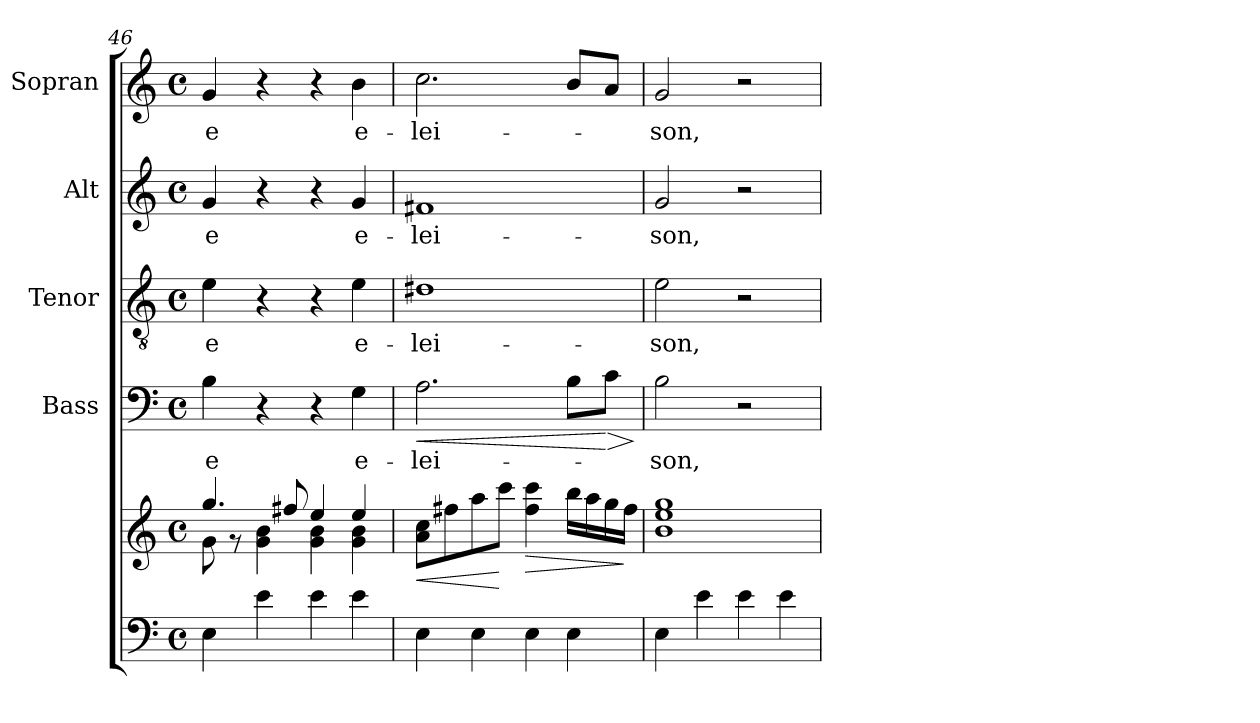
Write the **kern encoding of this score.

**kern	**kern	**dynam	**kern	**text	**dynam	**kern	**text	**kern	**text	**kern	**text
*part5	*part5	*part5	*part4	*part4	*part4	*part3	*part3	*part2	*part2	*part1	*part1
*staff6	*staff5	*staff5/6	*staff4	*staff4	*staff4	*staff3	*staff3	*staff2	*staff2	*staff1	*staff1
*	*	*	*I"Bass	*	*	*I"Tenor	*	*I"Alt	*	*I"Sopran	*
*	*	*	*I'B.	*	*	*I'T.	*	*I'A.	*	*I'S.	*
*clefF4	*clefG2	*	*clefF4	*	*	*clefGv2	*	*clefG2	*	*clefG2	*
*k[]	*k[]	*	*k[]	*	*	*k[]	*	*k[]	*	*k[]	*
*C:	*C:	*	*C:	*	*	*C:	*	*C:	*	*C:	*
*M4/4	*M4/4	*	*M4/4	*	*	*M4/4	*	*M4/4	*	*M4/4	*
*met(c)	*met(c)	*	*met(c)	*	*	*met(c)	*	*met(c)	*	*met(c)	*
=46	=46	=46	=46	=46	=46	=46	=46	=46	=46	=46	=46
*	*^	*	*	*	*	*	*	*	*	*	*
!	!	!	!	!	!LO:LY:b	!	!	!LO:LY:b	!	!LO:LY:b	!	!LO:LY:b
4E\	4.gg/	8g\	.	4B\	-e	.	4e\	-e	4g/	-e	4g/	-e
.	.	8rf	.	.	.	.	.	.	.	.	.	.
4e\	.	4g\ 4b\	.	4r	.	.	4r	.	4r	.	4r	.
.	8ff#X/	.	.	.	.	.	.	.	.	.	.	.
4e\	4ee/	4g\ 4b\	.	4r	.	.	4r	.	4r	.	4r	.
!	!	!	!	!	!LO:LY:b	!	!	!LO:LY:b	!	!LO:LY:b	!	!LO:LY:b
4e\	4ee/	4g\ 4b\	.	4G\	e-	.	4e\	e-	4g/	e-	4b\	e-
=47	=47	=47	=47	=47	=47	=47	=47	=47	=47	=47	=47	=47
!	!	!	!LO:HP:b	!	!LO:LY:b	!LO:HP:b	!	!LO:LY:b	!	!LO:LY:b	!	!LO:LY:b
*	*v	*v	*	*	*	*	*	*	*	*	*	*
4E\	8a\ 8cc\L	<	2.A\	-lei-	<	1d#X	-lei-	1f#X	-lei-	2.cc\	-lei-
.	8ff#X\	.	.	.	.	.	.	.	.	.	.
4E\	8aa\	.	.	.	.	.	.	.	.	.	.
.	8ccc\J	[	.	.	.	.	.	.	.	.	.
!	!	!LO:HP:b	!	!	!	!	!	!	!	!	!
4E\	4ff#\ 4ccc\	>	.	.	.	.	.	.	.	.	.
4E\	16bb\LL	.	8B\L	.	.	.	.	.	.	8b/L	.
.	16aa\	.	.	.	.	.	.	.	.	.	.
!	!	!	!	!	!LO:HP:n=1:b	!	!	!	!	!	!
.	16gg\	.	8c\J	.	[ >	.	.	.	.	8a/J	.
.	16ff#\JJ	]	.	.	.	.	.	.	.	.	.
.	.	.	.	.	]	.	.	.	.	.	.
!!LO:LB:g=z
=48	=48	=48	=48	=48	=48	=48	=48	=48	=48	=48	=48
!	!	!	!	!LO:LY:b	!	!	!LO:LY:b	!	!LO:LY:b	!	!LO:LY:b
4E\	1b 1ee 1gg	.	2B\	-son,	.	2e\	-son,	2g/	-son,	2g/	-son,
4e\	.	.	.	.	.	.	.	.	.	.	.
4e\	.	.	2r	.	.	2r	.	2r	.	2r	.
4e\	.	.	.	.	.	.	.	.	.	.	.
=	=	=	=	=	=	=	=	=	=	=	=
*-	*-	*-	*-	*-	*-	*-	*-	*-	*-	*-	*-
